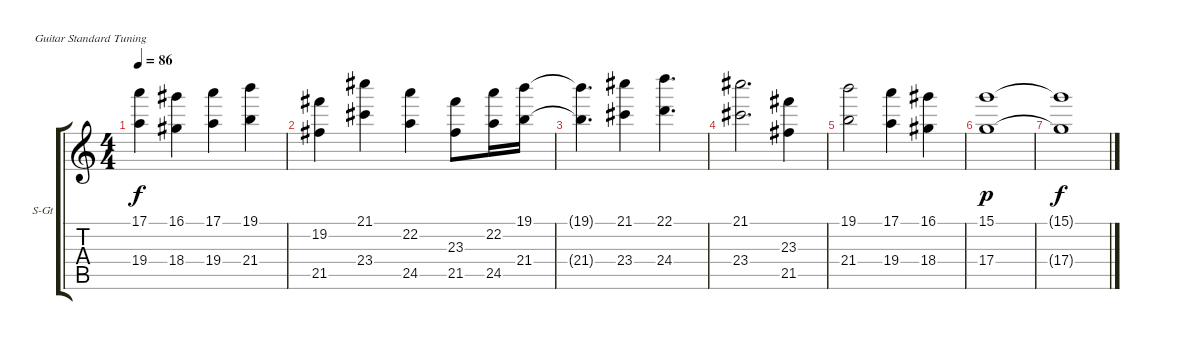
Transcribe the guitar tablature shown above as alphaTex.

\defaultSystemsLayout 4
\bracketExtendMode groupsimilarinstruments
\firstSystemTrackNameOrientation horizontal
\otherSystemsTrackNameOrientation horizontal
\track ("Strings" "S-Gt") {instrument acousticguitarsteel}
\staff {score tabs}
\tuning (E4 B3 G3 D3 A2 E2)
\ts (4 4)
\tempo 86
\clef g2
\scale
0.333333
\ks c
(17.1 19.4).4{dy f} (16.1 18.4).4 (17.1 19.4).4 (19.1 21.4).4 |
\scale
0.333333 (19.2 21.5).4 (21.1 23.4).4 (22.2 24.5).4 (23.3 21.5).8 (22.2 24.5).16 (19.1 21.4).16 |
\scale
0.333333 (19.1{t} 21.4{t}).4{d} (21.1 23.4).4 (22.1 24.4).4{d} |
\scale
0.333333 (21.1 23.4).2{d} (23.3 21.5).4 |
\scale
0.333333 (19.1 21.4).2 (17.1 19.4).4 (16.1 18.4).4 |
\scale
0.333333 (15.1 17.4).1{dy p} |
\scale
0.333333 (15.1{t} 17.4{t}).1{dy f}
